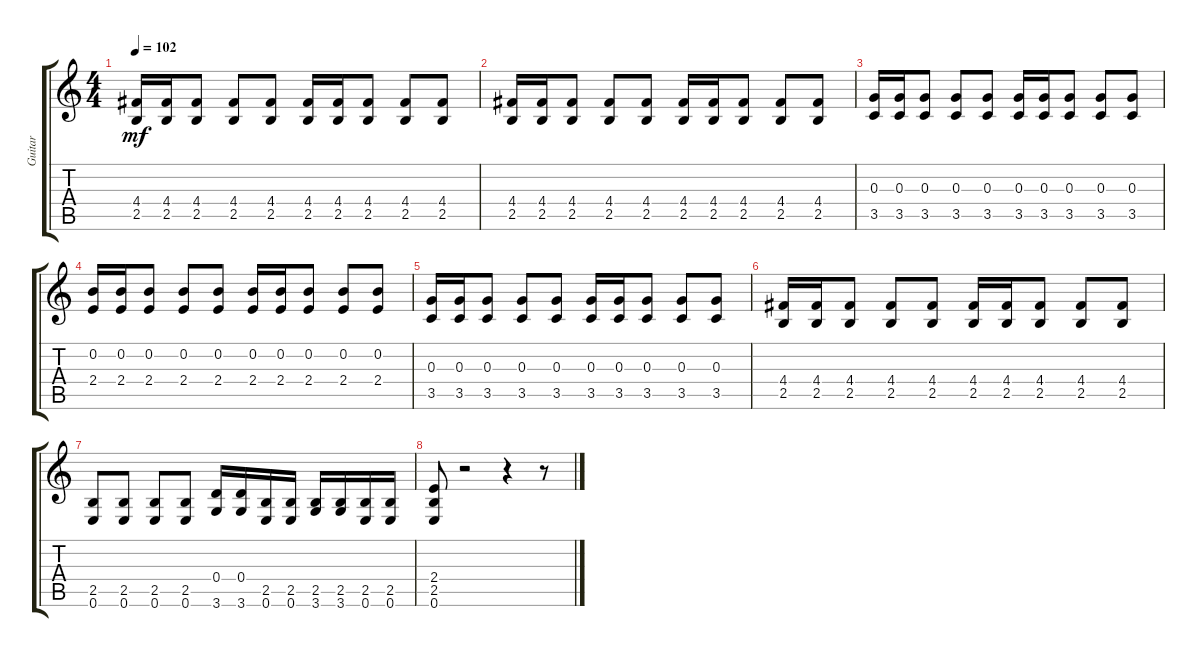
\track ("Guitar" "Guitar") {instrument overdrivenguitar}
\staff {score tabs}
\tuning (E4 B3 G3 D3 A2 E2) {hide}
\ts (4 4)
\tempo 102
\clef g2
\ks c
(4.4 2.5).16{dy mf} (4.4 2.5).16 (4.4 2.5).8 (4.4 2.5).8 (4.4 2.5).8 (4.4 2.5).16 (4.4 2.5).16 (4.4 2.5).8 (4.4 2.5).8 (4.4 2.5).8 |
(4.4 2.5).16 (4.4 2.5).16 (4.4 2.5).8 (4.4 2.5).8 (4.4 2.5).8 (4.4 2.5).16 (4.4 2.5).16 (4.4 2.5).8 (4.4 2.5).8 (4.4 2.5).8 |
(0.3 3.5).16 (0.3 3.5).16 (0.3 3.5).8 (0.3 3.5).8 (0.3 3.5).8 (0.3 3.5).16 (0.3 3.5).16 (0.3 3.5).8 (0.3 3.5).8 (0.3 3.5).8 |
(0.2 2.4).16 (0.2 2.4).16 (0.2 2.4).8 (0.2 2.4).8 (0.2 2.4).8 (0.2 2.4).16 (0.2 2.4).16 (0.2 2.4).8 (0.2 2.4).8 (0.2 2.4).8 |
(0.3 3.5).16 (0.3 3.5).16 (0.3 3.5).8 (0.3 3.5).8 (0.3 3.5).8 (0.3 3.5).16 (0.3 3.5).16 (0.3 3.5).8 (0.3 3.5).8 (0.3 3.5).8 |
(4.4 2.5).16 (4.4 2.5).16 (4.4 2.5).8 (4.4 2.5).8 (4.4 2.5).8 (4.4 2.5).16 (4.4 2.5).16 (4.4 2.5).8 (4.4 2.5).8 (4.4 2.5).8 |
(2.5 0.6).8 (2.5 0.6).8 (2.5 0.6).8 (2.5 0.6).8 (0.4 3.6).16 (0.4 3.6).16 (2.5 0.6).16 (2.5 0.6).16 (2.5 3.6).16 (2.5 3.6).16 (2.5 0.6).16 (2.5 0.6).16 |
(2.4 2.5 0.6).8 r.2 r.4 r.8
